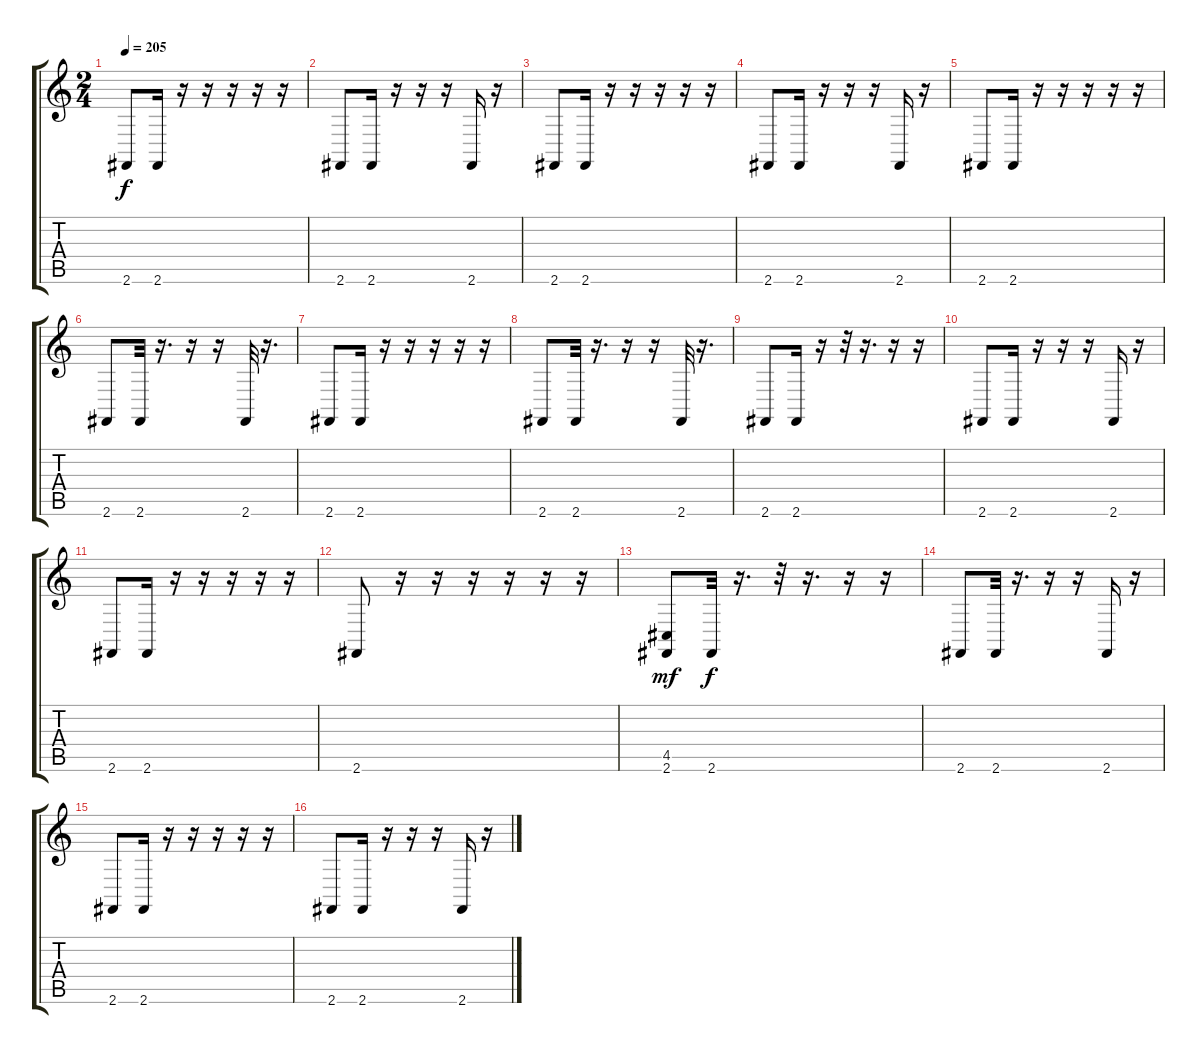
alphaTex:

\track "" {instrument acousticgrandpiano}
\staff {score tabs}
\tuning (E4 B3 G3 D3 A2 E2) {hide}
\ts (2 4)
\tempo 205
\clef g2
\ks c
2.6.8{dy f} 2.6.16 r.16 r.16 r.16 r.16 r.16 |
2.6.8 2.6.16 r.16 r.16 r.16 2.6.16 r.16 |
2.6.8 2.6.16 r.16 r.16 r.16 r.16 r.16 |
2.6.8 2.6.16 r.16 r.16 r.16 2.6.16 r.16 |
2.6.8 2.6.16 r.16 r.16 r.16 r.16 r.16 |
2.6.8 2.6.32 r.16{d} r.16 r.16 2.6.32 r.16{d} |
2.6.8 2.6.16 r.16 r.16 r.16 r.16 r.16 |
2.6.8 2.6.32 r.16{d} r.16 r.16 2.6.32 r.16{d} |
2.6.8 2.6.16 r.16 r.32 r.16{d} r.16 r.16 |
2.6.8 2.6.16 r.16 r.16 r.16 2.6.16 r.16 |
2.6.8 2.6.16 r.16 r.16 r.16 r.16 r.16 |
2.6.8 r.16 r.16 r.16 r.16 r.16 r.16 |
(4.5 2.6).8{dy mf} 2.6.32{dy f} r.16{d} r.32 r.16{d} r.16 r.16 |
2.6.8 2.6.32 r.16{d} r.16 r.16 2.6.16 r.16 |
2.6.8 2.6.16 r.16 r.16 r.16 r.16 r.16 |
2.6.8 2.6.16 r.16 r.16 r.16 2.6.16 r.16
